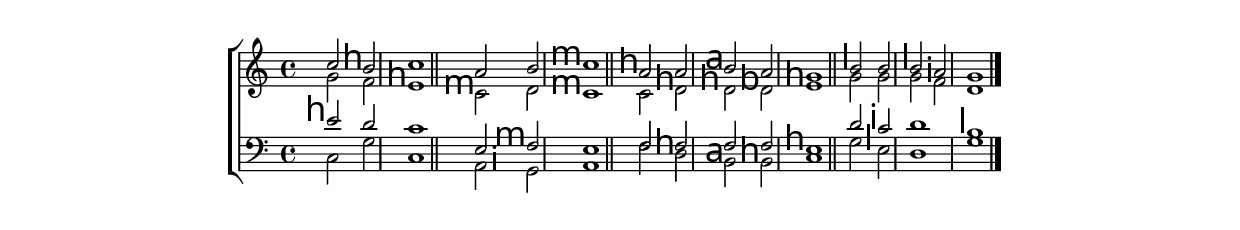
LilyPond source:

\version "2.24.1"
\include "tuning.ily"
\include "layout.ily"

%% Content 1: Dominantseptakkord
WS = \relative c'' { c2  bM2 c1  }
WA = \relative c'' { g2  f2  eM1 } 
WT = \relative c'  { eM2 d2  c1  }
WB = \relative c   { c2  g'2 c,1 }

%% Content 2: Verminderter Septakkord
XS = \relative c'' { a2   b    cP1  }
XA = \relative c'' { cP,2 d    cP1 }
XT = \relative c'  { e,2  fP   e1  }
XB = \relative c   { a2   gisM a1  }

%% Content 3: Dominantseptnon
YS = \relative c'' { aM2 aM2 bes2 a2 g1  }
YA = \relative c'  { c2  dM  dM2  d  eM1 } 
YT = \relative c'  { f,2 f   f    f2 eM1 }
YB = \relative c   { f2 dM   bes2 bM c1  }

%% Content 4: Verminderter Septakkord mit b5
ZS = \relative c'' { besP2 besP besP a    g1   }
ZA = \relative c'' { g2    g    g    fisM d1   }
ZT = \relative c'  { d2    cisM d1        besP }
ZB = \relative c   { g'2   esP2 d1        g    }


%% MIDI 1
\book {
  \bookOutputSuffix "1"
  \score {
    <<
      \new Staff \with {midiInstrument = #"oboe"} << \WS >>
      \new Staff \with {midiInstrument = #"oboe"} << \WA >>
      \new Staff \with {midiInstrument = #"oboe"} << \WT >>
      \new Staff \with {midiInstrument = #"oboe"} << \WB >>
    >>
    \midi { \tempo 4 = 60 }
  }
}

%% MIDI 2
\book {
  \bookOutputSuffix "2"
  \score {
    <<
      \new Staff \with {midiInstrument = #"oboe"} << \XS >>
      \new Staff \with {midiInstrument = #"oboe"} << \XA >>
      \new Staff \with {midiInstrument = #"oboe"} << \XT >>
      \new Staff \with {midiInstrument = #"oboe"} << \XB >>
    >>
    \midi { \tempo 4 = 60 }
  }
}

%% MIDI 3
\book {
  \bookOutputSuffix "3"
  \score {
    <<
      \new Staff \with {midiInstrument = #"oboe"} << \YS >>
      \new Staff \with {midiInstrument = #"oboe"} << \YA >>
      \new Staff \with {midiInstrument = #"oboe"} << \YT >>
      \new Staff \with {midiInstrument = #"oboe"} << \YB >>
    >>
    \midi { \tempo 4 = 60 }
  }
}

%% MIDI 4
\book {
  \bookOutputSuffix "4"
  \score {
    <<
      \new Staff \with {midiInstrument = #"oboe"} << \ZS >>
      \new Staff \with {midiInstrument = #"oboe"} << \ZA >>
      \new Staff \with {midiInstrument = #"oboe"} << \ZT >>
      \new Staff \with {midiInstrument = #"oboe"} << \ZB >>
    >>
    \midi { \tempo 4 = 60 }
  }
}

%% Control the PDF output.
%% PDF (the just one, with HE accidentals)
\score {
  \new ChoirStaff
  <<
    \new Staff << {
      << \WS \\ \WA >> \bar "||"
      << \XS \\ \XA >> \bar "||"
      << \YS \\ \YA >> \bar "||"
      << \ZS \\ \ZA >> \bar "|." } >>
    \new Staff << \clef "bass" {
      << \WT \\ \WB >> \bar "||"
      << \XT \\ \XB >> \bar "||"
      << \YT \\ \YB >> \bar "||"
      << \ZT \\ \ZB >> \bar "|."} >>
  >>
  \layout{}
}
